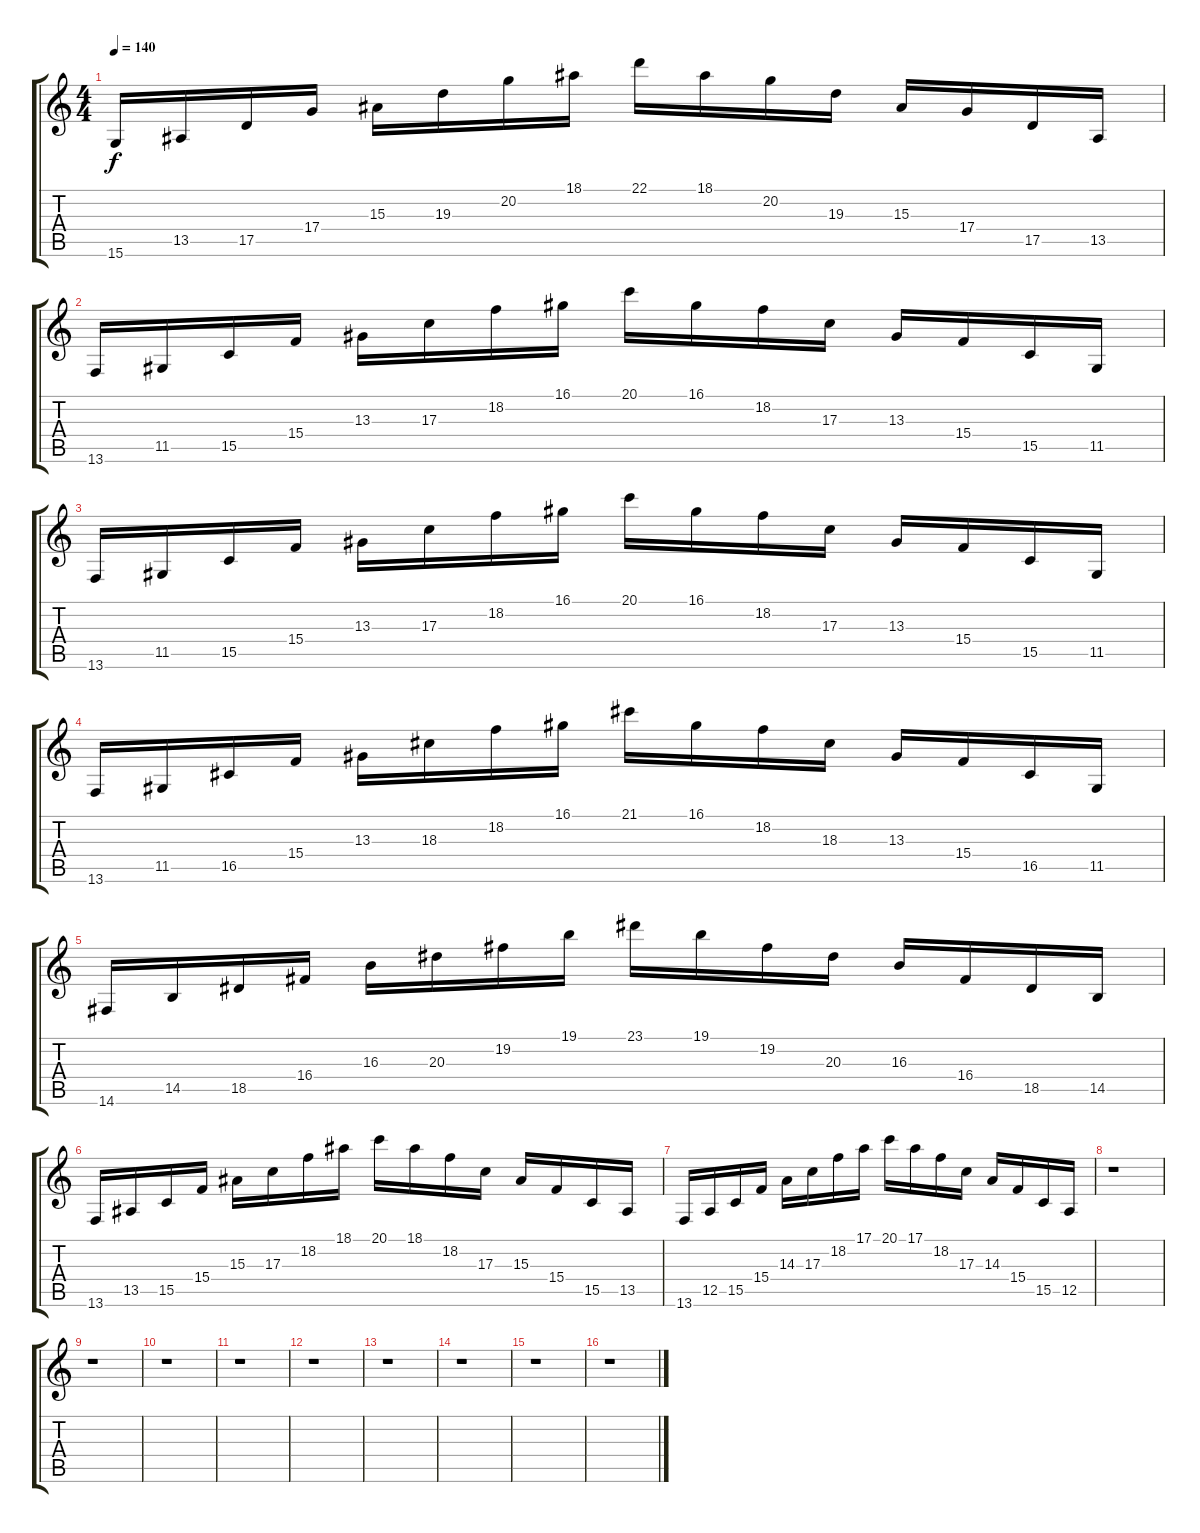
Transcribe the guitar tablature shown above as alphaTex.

\track "" {instrument orchestralharp}
\staff {score tabs}
\tuning (E4 B3 G3 D3 A2 E2) {hide}
\ts (4 4)
\tempo 140
\clef g2
\ks c
15.6.16{dy f} 13.5.16 17.5.16 17.4.16 15.3.16 19.3.16 20.2.16 18.1.16 22.1.16 18.1.16 20.2.16 19.3.16 15.3.16 17.4.16 17.5.16 13.5.16 |
13.6.16 11.5.16 15.5.16 15.4.16 13.3.16 17.3.16 18.2.16 16.1.16 20.1.16 16.1.16 18.2.16 17.3.16 13.3.16 15.4.16 15.5.16 11.5.16 |
13.6.16 11.5.16 15.5.16 15.4.16 13.3.16 17.3.16 18.2.16 16.1.16 20.1.16 16.1.16 18.2.16 17.3.16 13.3.16 15.4.16 15.5.16 11.5.16 |
13.6.16 11.5.16 16.5.16 15.4.16 13.3.16 18.3.16 18.2.16 16.1.16 21.1.16 16.1.16 18.2.16 18.3.16 13.3.16 15.4.16 16.5.16 11.5.16 |
14.6.16 14.5.16 18.5.16 16.4.16 16.3.16 20.3.16 19.2.16 19.1.16 23.1.16 19.1.16 19.2.16 20.3.16 16.3.16 16.4.16 18.5.16 14.5.16 |
13.6.16 13.5.16 15.5.16 15.4.16 15.3.16 17.3.16 18.2.16 18.1.16 20.1.16 18.1.16 18.2.16 17.3.16 15.3.16 15.4.16 15.5.16 13.5.16 |
13.6.16 12.5.16 15.5.16 15.4.16 14.3.16 17.3.16 18.2.16 17.1.16 20.1.16 17.1.16 18.2.16 17.3.16 14.3.16 15.4.16 15.5.16 12.5.16 |
r.1 |
r.1 |
r.1 |
r.1 |
r.1 |
r.1 |
r.1 |
r.1 |
r.1
